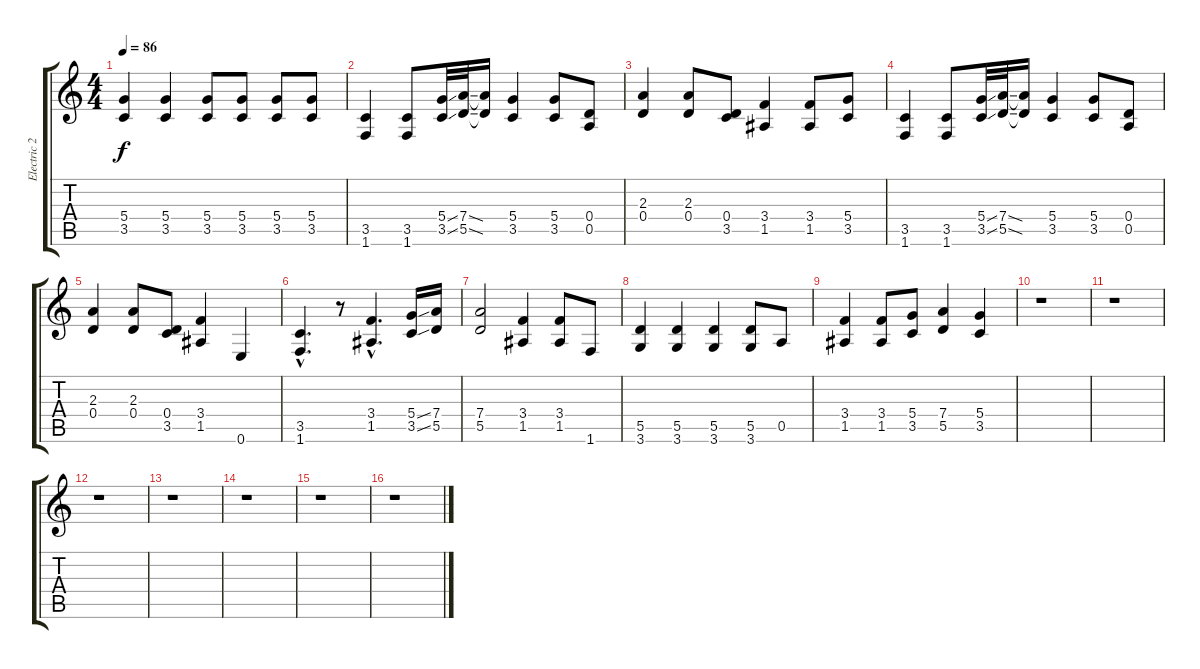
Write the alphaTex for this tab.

\track ("Electric 2" "Electric 2") {instrument electricguitarclean}
\staff {score tabs}
\tuning (E4 B3 G3 D3 A2 E2) {hide}
\ts (4 4)
\tempo 86
\clef g2
\ks c
(5.4 3.5).4{dy f} (5.4 3.5).4 (5.4 3.5).8 (5.4 3.5).8 (5.4 3.5).8 (5.4 3.5).8 |
(3.5 1.6).4 (3.5 1.6).8 (5.4{ss} 3.5{ss}).32 (7.4{ss} 5.5{ss}).32 (7.4{t} 5.5{t}).16 (5.4 3.5).4 (5.4 3.5).8 (0.4 0.5).8 |
(2.3 0.4).4 (2.3 0.4).8 (0.4 3.5).8 (3.4 1.5).4 (3.4 1.5).8 (5.4 3.5).8 |
(3.5 1.6).4 (3.5 1.6).8 (5.4{ss} 3.5{ss}).32 (7.4{ss} 5.5{ss}).32 (7.4{t} 5.5{t}).16 (5.4 3.5).4 (5.4 3.5).8 (0.4 0.5).8 |
(2.3 0.4).4 (2.3 0.4).8 (0.4 3.5).8 (3.4 1.5).4 0.6.4 |
(3.5{hac} 1.6{hac}).4{d} r.8 (3.4{hac} 1.5{hac}).4{d} (5.4{ss} 3.5{ss}).16 (7.4 5.5).16 |
(7.4 5.5).2 (3.4 1.5).4 (3.4 1.5).8 1.6.8 |
(5.5 3.6).4 (5.5 3.6).4 (5.5 3.6).4 (5.5 3.6).8 0.5.8 |
(3.4 1.5).4 (3.4 1.5).8 (5.4 3.5).8 (7.4 5.5).4 (5.4 3.5).4 |
r.1 |
r.1 |
r.1 |
r.1 |
r.1 |
r.1 |
r.1
